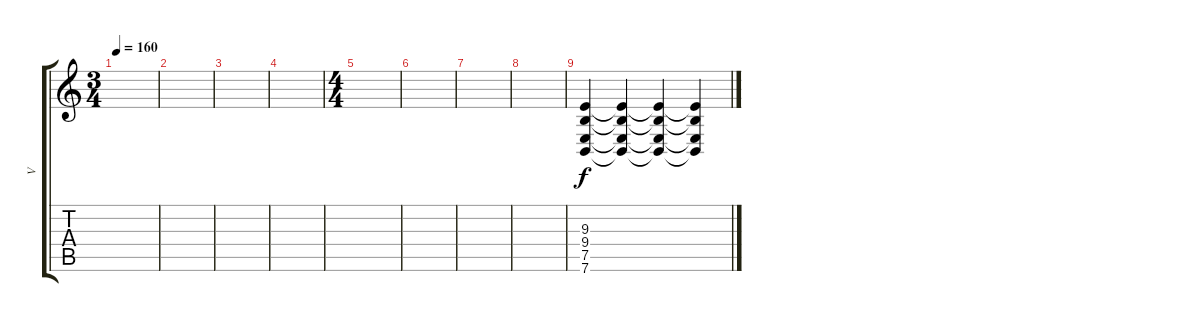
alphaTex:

\track ("V" "V") {instrument reversecymbal}
\staff {score tabs}
\tuning (E4 B3 G3 D3 A2 E2) {hide}
\ts (3 4)
\tempo 160
\clef g2
\ks c
|
|
|
|
\ts (4 4)
|
|
|
|
(9.3 9.4 7.5 7.6).4{volume 16 balance 4} (9.3{t} 9.4{t} 7.5{t} 7.6{t}).4{balance 12} (9.3{t} 9.4{t} 7.5{t} 7.6{t}).4{balance 4} (9.3{t} 9.4{t} 7.5{t} 7.6{t}).4{balance 12}
